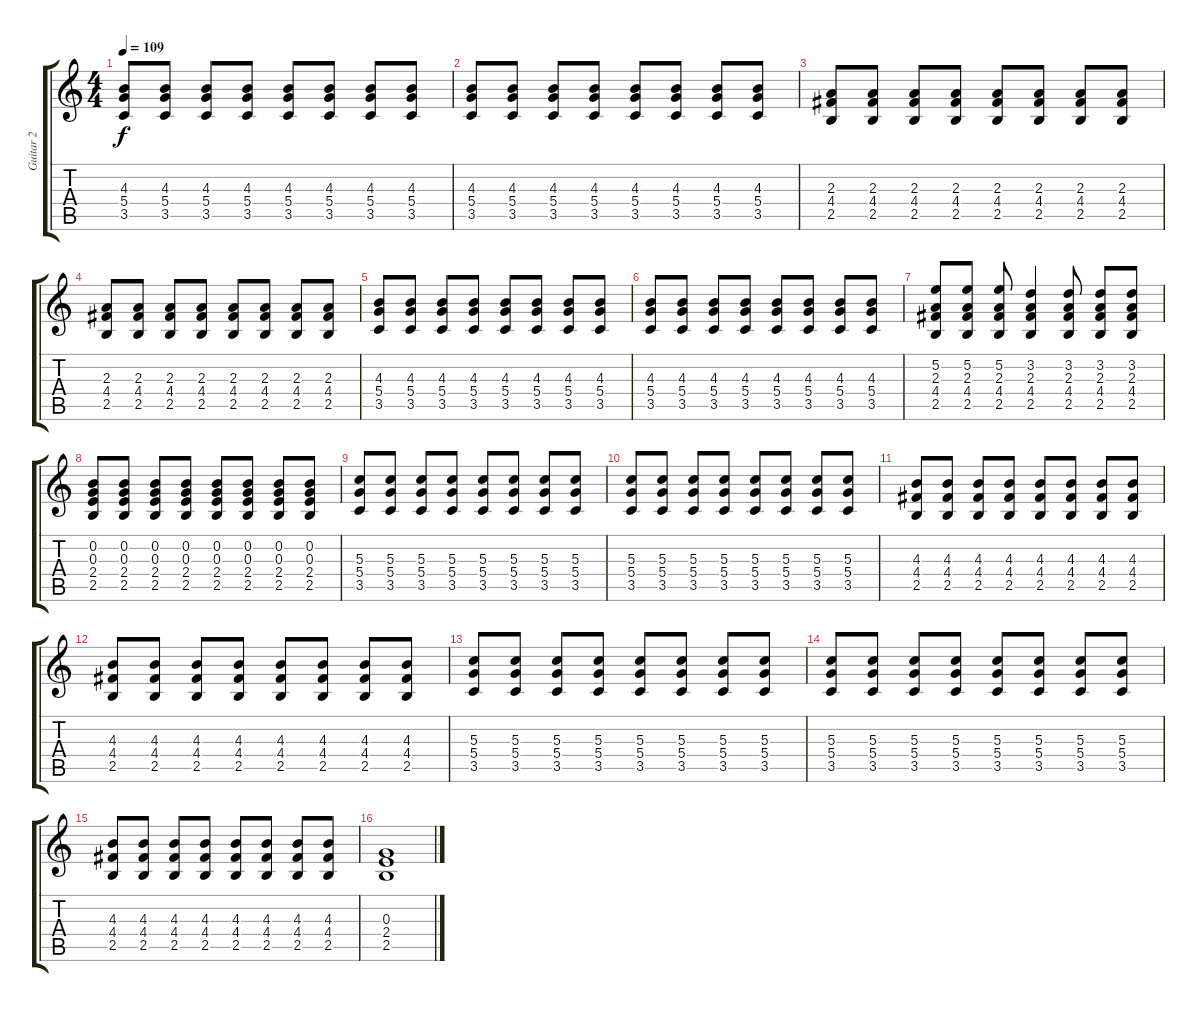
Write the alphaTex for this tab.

\track ("Guitar 2" "Guitar 2") {instrument distortionguitar}
\staff {score tabs}
\tuning (E4 B3 G3 D3 A2 E2) {hide}
\ts (4 4)
\tempo 109
\clef g2
\ks c
(4.3 5.4 3.5).8{dy f} (4.3 5.4 3.5).8 (4.3 5.4 3.5).8 (4.3 5.4 3.5).8 (4.3 5.4 3.5).8 (4.3 5.4 3.5).8 (4.3 5.4 3.5).8 (4.3 5.4 3.5).8 |
(4.3 5.4 3.5).8 (4.3 5.4 3.5).8 (4.3 5.4 3.5).8 (4.3 5.4 3.5).8 (4.3 5.4 3.5).8 (4.3 5.4 3.5).8 (4.3 5.4 3.5).8 (4.3 5.4 3.5).8 |
(2.3 4.4 2.5).8 (2.3 4.4 2.5).8 (2.3 4.4 2.5).8 (2.3 4.4 2.5).8 (2.3 4.4 2.5).8 (2.3 4.4 2.5).8 (2.3 4.4 2.5).8 (2.3 4.4 2.5).8 |
(2.3 4.4 2.5).8 (2.3 4.4 2.5).8 (2.3 4.4 2.5).8 (2.3 4.4 2.5).8 (2.3 4.4 2.5).8 (2.3 4.4 2.5).8 (2.3 4.4 2.5).8 (2.3 4.4 2.5).8 |
(4.3 5.4 3.5).8 (4.3 5.4 3.5).8 (4.3 5.4 3.5).8 (4.3 5.4 3.5).8 (4.3 5.4 3.5).8 (4.3 5.4 3.5).8 (4.3 5.4 3.5).8 (4.3 5.4 3.5).8 |
(4.3 5.4 3.5).8 (4.3 5.4 3.5).8 (4.3 5.4 3.5).8 (4.3 5.4 3.5).8 (4.3 5.4 3.5).8 (4.3 5.4 3.5).8 (4.3 5.4 3.5).8 (4.3 5.4 3.5).8 |
(5.2 2.3 4.4 2.5).8 (5.2 2.3 4.4 2.5).8 (5.2 2.3 4.4 2.5).8 (3.2 2.3 4.4 2.5).4 (3.2 2.3 4.4 2.5).8 (3.2 2.3 4.4 2.5).8 (3.2 2.3 4.4 2.5).8 |
(0.2 0.3 2.4 2.5).8 (0.2 0.3 2.4 2.5).8 (0.2 0.3 2.4 2.5).8 (0.2 0.3 2.4 2.5).8 (0.2 0.3 2.4 2.5).8 (0.2 0.3 2.4 2.5).8 (0.2 0.3 2.4 2.5).8 (0.2 0.3 2.4 2.5).8 |
(5.3 5.4 3.5).8 (5.3 5.4 3.5).8 (5.3 5.4 3.5).8 (5.3 5.4 3.5).8 (5.3 5.4 3.5).8 (5.3 5.4 3.5).8 (5.3 5.4 3.5).8 (5.3 5.4 3.5).8 |
(5.3 5.4 3.5).8 (5.3 5.4 3.5).8 (5.3 5.4 3.5).8 (5.3 5.4 3.5).8 (5.3 5.4 3.5).8 (5.3 5.4 3.5).8 (5.3 5.4 3.5).8 (5.3 5.4 3.5).8 |
(4.3 4.4 2.5).8 (4.3 4.4 2.5).8 (4.3 4.4 2.5).8 (4.3 4.4 2.5).8 (4.3 4.4 2.5).8 (4.3 4.4 2.5).8 (4.3 4.4 2.5).8 (4.3 4.4 2.5).8 |
(4.3 4.4 2.5).8 (4.3 4.4 2.5).8 (4.3 4.4 2.5).8 (4.3 4.4 2.5).8 (4.3 4.4 2.5).8 (4.3 4.4 2.5).8 (4.3 4.4 2.5).8 (4.3 4.4 2.5).8 |
(5.3 5.4 3.5).8 (5.3 5.4 3.5).8 (5.3 5.4 3.5).8 (5.3 5.4 3.5).8 (5.3 5.4 3.5).8 (5.3 5.4 3.5).8 (5.3 5.4 3.5).8 (5.3 5.4 3.5).8 |
(5.3 5.4 3.5).8 (5.3 5.4 3.5).8 (5.3 5.4 3.5).8 (5.3 5.4 3.5).8 (5.3 5.4 3.5).8 (5.3 5.4 3.5).8 (5.3 5.4 3.5).8 (5.3 5.4 3.5).8 |
(4.3 4.4 2.5).8 (4.3 4.4 2.5).8 (4.3 4.4 2.5).8 (4.3 4.4 2.5).8 (4.3 4.4 2.5).8 (4.3 4.4 2.5).8 (4.3 4.4 2.5).8 (4.3 4.4 2.5).8 |
(0.3 2.4 2.5).1
